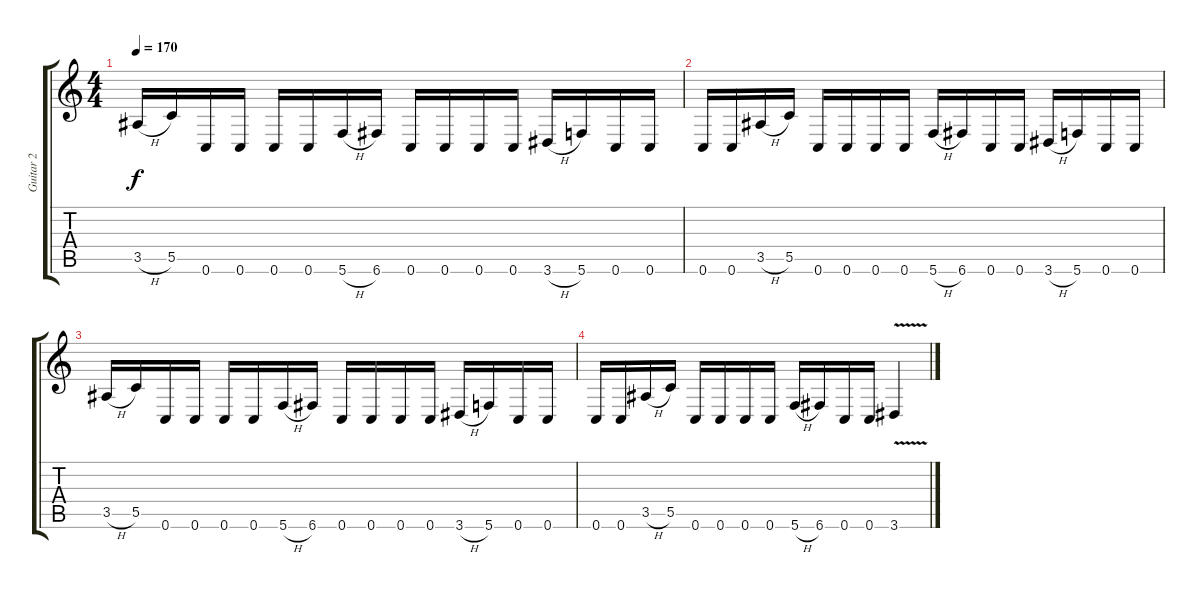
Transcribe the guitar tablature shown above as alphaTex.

\track ("Guitar 2" "Guitar 2") {instrument distortionguitar}
\staff {score tabs}
\tuning (D4 A3 F3 C3 G2 C2) {hide}
\ts (4 4)
\tempo 170
\clef g2
\ks c
3.5{h}.16{dy f} 5.5.16 0.6.16 0.6.16 0.6.16 0.6.16 5.6{h}.16 6.6.16 0.6.16 0.6.16 0.6.16 0.6.16 3.6{h}.16 5.6.16 0.6.16 0.6.16 |
0.6.16 0.6.16 3.5{h}.16 5.5.16 0.6.16 0.6.16 0.6.16 0.6.16 5.6{h}.16 6.6.16 0.6.16 0.6.16 3.6{h}.16 5.6.16 0.6.16 0.6.16 |
3.5{h}.16 5.5.16 0.6.16 0.6.16 0.6.16 0.6.16 5.6{h}.16 6.6.16 0.6.16 0.6.16 0.6.16 0.6.16 3.6{h}.16 5.6.16 0.6.16 0.6.16 |
0.6.16 0.6.16 3.5{h}.16 5.5.16 0.6.16 0.6.16 0.6.16 0.6.16 5.6{h}.16 6.6.16 0.6.16 0.6.16 3.6{v}.4
